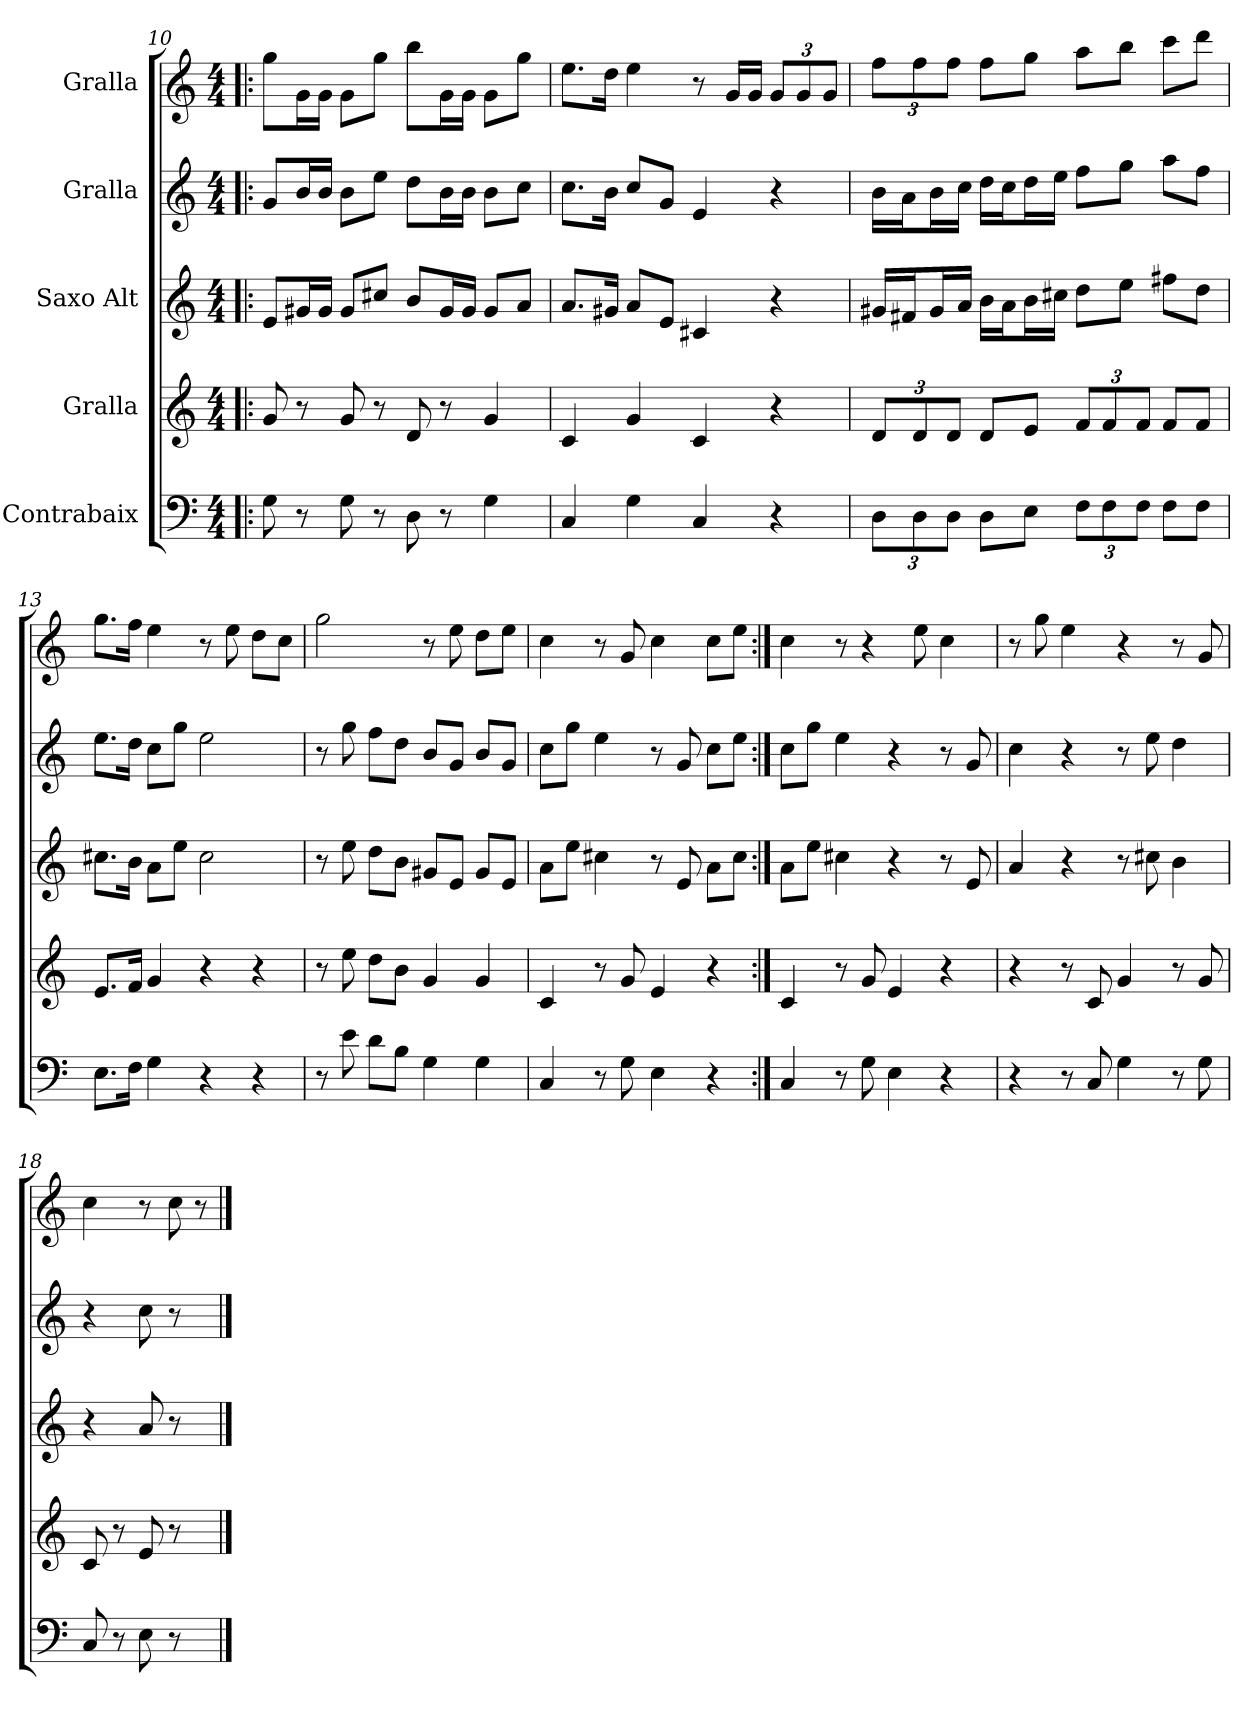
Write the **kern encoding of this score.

**kern	**kern	**kern	**kern	**kern
*part5	*part4	*part3	*part2	*part1
*staff5	*staff4	*staff3	*staff2	*staff1
*I"Contrabaix	*I"Gralla	*I"Saxo Alt	*I"Gralla	*I"Gralla
*clefF4	*clefG2	*clefG2	*clefG2	*clefG2
*k[]	*k[]	*k[]	*k[]	*k[]
*M4/4	*M4/4	*M4/4	*M4/4	*M4/4
=10!|:	=10!|:	=10!|:	=10!|:	=10!|:
8G	8g	8e/L	8g/L	8gg\L
8r	8r	16g#/L	16b/L	16g\L
.	.	16g#/JJ	16b/JJ	16g\JJ
8G	8g	8g#/L	8b\L	8g\L
8r	8r	8cc#/J	8ee\J	8gg\J
8D	8d	8b/L	8dd\L	8bb\L
8r	8r	16g#/L	16b\L	16g\L
.	.	16g#/JJ	16b\JJ	16g\JJ
4G	4g	8g#/L	8b\L	8g\L
.	.	8a/J	8cc\J	8gg\J
=11	=11	=11	=11	=11
4C	4c	8.a/L	8.cc\L	8.ee\L
.	.	16g#/Jk	16b\Jk	16dd\Jk
4G	4g	8a/L	8cc/L	4ee
.	.	8e/J	8g/J	.
4C	4c	4c#	4e	8r
.	.	.	.	16g/LL
.	.	.	.	16g/JJ
4r	4r	4r	4r	12g/L
.	.	.	.	12g/
.	.	.	.	12g/J
=12	=12	=12	=12	=12
12D\L	12d/L	16g#/LL	16b\LL	12ff\L
.	.	16f#/J	16a\J	.
12D\	12d/	.	.	12ff\
.	.	16g#/L	16b\L	.
12D\J	12d/J	.	.	12ff\J
.	.	16a/JJ	16cc\JJ	.
8D\L	8d/L	16b\LL	16dd\LL	8ff\L
.	.	16a\J	16cc\J	.
8E\J	8e/J	16b\L	16dd\L	8gg\J
.	.	16cc#\JJ	16ee\JJ	.
12F\L	12f/L	8dd\L	8ff\L	8aa\L
12F\	12f/	.	.	.
.	.	8ee\J	8gg\J	8bb\J
12F\J	12f/J	.	.	.
8F\L	8f/L	8ff#\L	8aa\L	8ccc\L
8F\J	8f/J	8dd\J	8ff\J	8ddd\J
=13	=13	=13	=13	=13
8.E\L	8.e/L	8.cc#\L	8.ee\L	8.gg\L
16F\Jk	16f/Jk	16b\Jk	16dd\Jk	16ff\Jk
4G	4g	8a\L	8cc\L	4ee
.	.	8ee\J	8gg\J	.
4r	4r	2cc#	2ee	8r
.	.	.	.	8ee
4r	4r	.	.	8dd\L
.	.	.	.	8cc\J
=14	=14	=14	=14	=14
8r	8r	8r	8r	2gg
8e	8ee	8ee	8gg	.
8d\L	8dd\L	8dd\L	8ff\L	.
8B\J	8b\J	8b\J	8dd\J	.
4G	4g	8g#/L	8b/L	8r
.	.	8e/J	8g/J	8ee
4G	4g	8g#/L	8b/L	8dd\L
.	.	8e/J	8g/J	8ee\J
=15	=15	=15	=15	=15
4C	4c	8a\L	8cc\L	4cc
.	.	8ee\J	8gg\J	.
8r	8r	4cc#	4ee	8r
8G	8g	.	.	8g
4E	4e	8r	8r	4cc
.	.	8e	8g	.
4r	4r	8a\L	8cc\L	8cc\L
.	.	8cc#\J	8ee\J	8ee\J
=16:|!	=16:|!	=16:|!	=16:|!	=16:|!
4C	4c	8a\L	8cc\L	4cc
.	.	8ee\J	8gg\J	.
8r	8r	4cc#	4ee	8r
8G	8g	.	.	4r
4E	4e	4r	4r	.
.	.	.	.	8ee
4r	4r	8r	8r	4cc
.	.	8e	8g	.
=17	=17	=17	=17	=17
4r	4r	4a	4cc	8r
.	.	.	.	8gg
8r	8r	4r	4r	4ee
8C	8c	.	.	.
4G	4g	8r	8r	4r
.	.	8cc#	8ee	.
8r	8r	4b	4dd	8r
8G	8g	.	.	8g
=18	=18	=18	=18	=18
8C	8c	4r	4r	4cc
8r	8r	.	.	.
8E	8e	8a	8cc	8r
8r	8r	8r	8r	8cc
8ryy	8ryy	8ryy	8ryy	8r
==	==	==	==	==
*-	*-	*-	*-	*-
